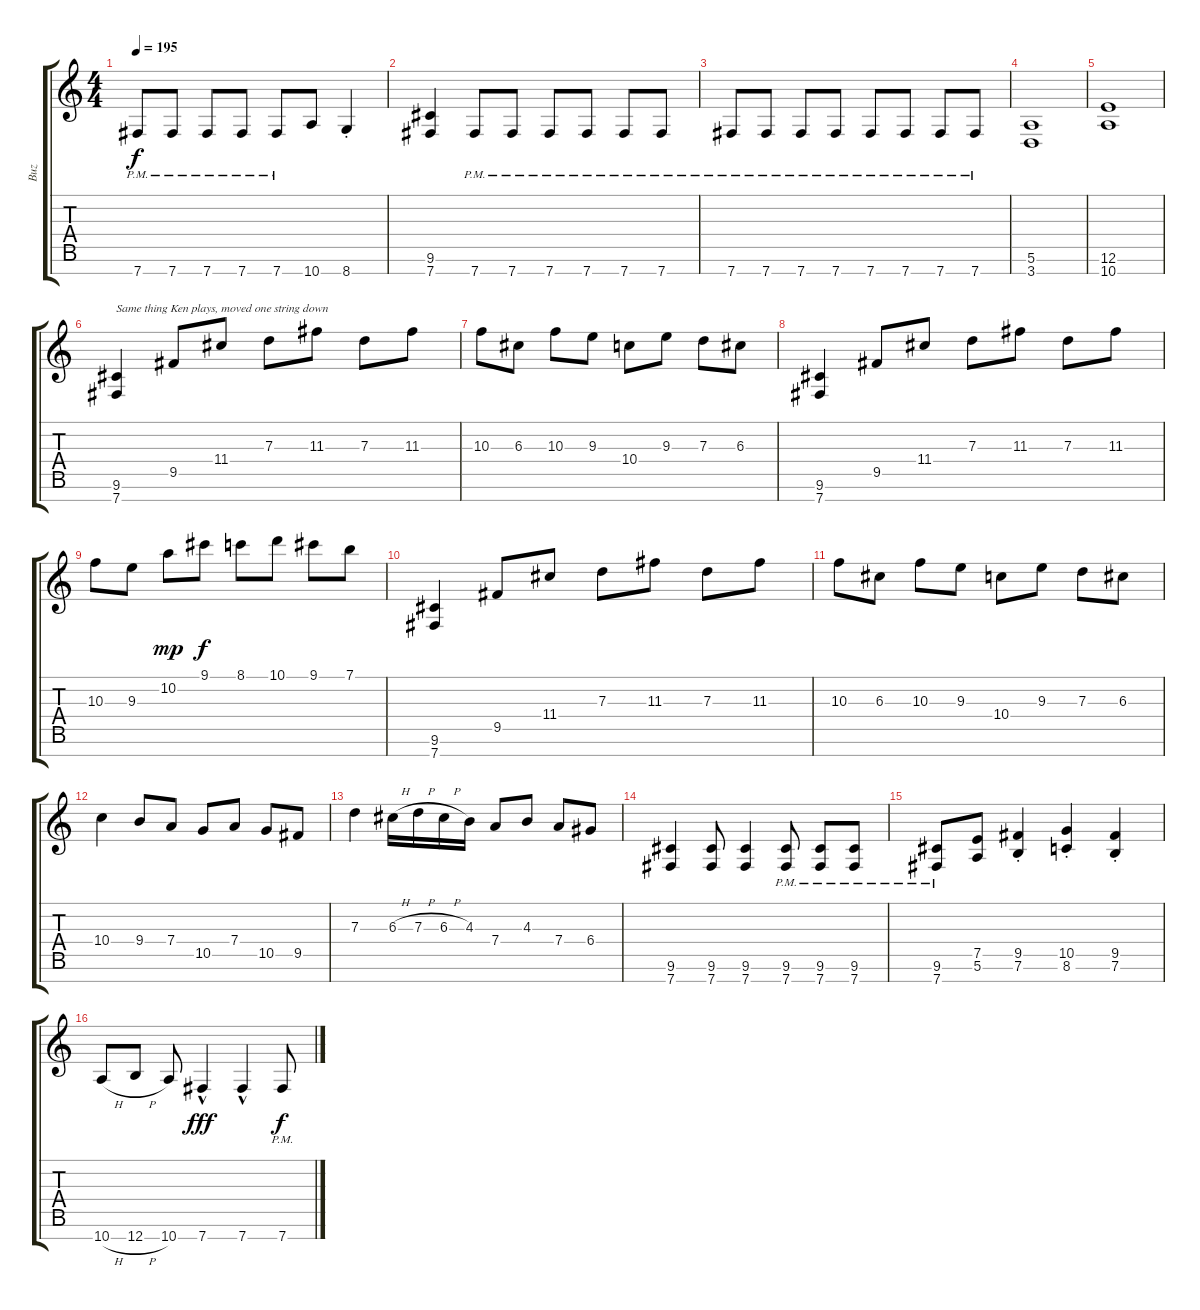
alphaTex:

\track ("Buz" "Buz") {instrument distortionguitar}
\staff {score tabs}
\tuning (E4 B3 G3 D3 A2 E2 B1) {hide}
\ts (4 4)
\tempo 195
\clef g2
\ks c
7.7{pm}.8{dy f} 7.7{pm}.8 7.7{pm}.8 7.7{pm}.8 7.7{pm}.8 10.7.8 8.7{st}.4 |
(9.6 7.7).4 7.7{pm}.8 7.7{pm}.8 7.7{pm}.8 7.7{pm}.8 7.7{pm}.8 7.7{pm}.8 |
7.7{pm}.8 7.7{pm}.8 7.7{pm}.8 7.7{pm}.8 7.7{pm}.8 7.7{pm}.8 7.7{pm}.8 7.7{pm}.8 |
(5.6 3.7).1 |
(12.6 10.7).1 |
(9.6 7.7).4{txt "Same thing Ken plays, moved one string down"} 9.5.8 11.4.8 7.3.8 11.3.8 7.3.8 11.3.8 |
10.3.8 6.3.8 10.3.8 9.3.8 10.4.8 9.3.8 7.3.8 6.3.8 |
(9.6 7.7).4 9.5.8 11.4.8 7.3.8 11.3.8 7.3.8 11.3.8 |
10.3.8 9.3.8 10.2.8{dy mp} 9.1.8{dy f} 8.1.8 10.1.8 9.1.8 7.1.8 |
(9.6 7.7).4 9.5.8 11.4.8 7.3.8 11.3.8 7.3.8 11.3.8 |
10.3.8 6.3.8 10.3.8 9.3.8 10.4.8 9.3.8 7.3.8 6.3.8 |
10.4.4 9.4.8 7.4.8 10.5.8 7.4.8 10.5.8 9.5.8 |
7.3.4 6.3{h}.16 7.3{h}.16 6.3{h}.16 4.3.16 7.4.8 4.3.8 7.4.8 6.4.8 |
(9.6 7.7).4 (9.6 7.7).8 (9.6 7.7).4 (9.6{pm} 7.7{pm}).8 (9.6{pm} 7.7{pm}).8 (9.6{pm} 7.7{pm}).8 |
(9.6{pm} 7.7{pm}).8 (7.5 5.6).8 (9.5{st} 7.6{st}).4 (10.5{st} 8.6{st}).4 (9.5{st} 7.6{st}).4 |
10.7{h}.8 12.7{h}.8 10.7.8 7.7{hac}.4{dy fff} 7.7{hac}.4 7.7{pm}.8{dy f}
